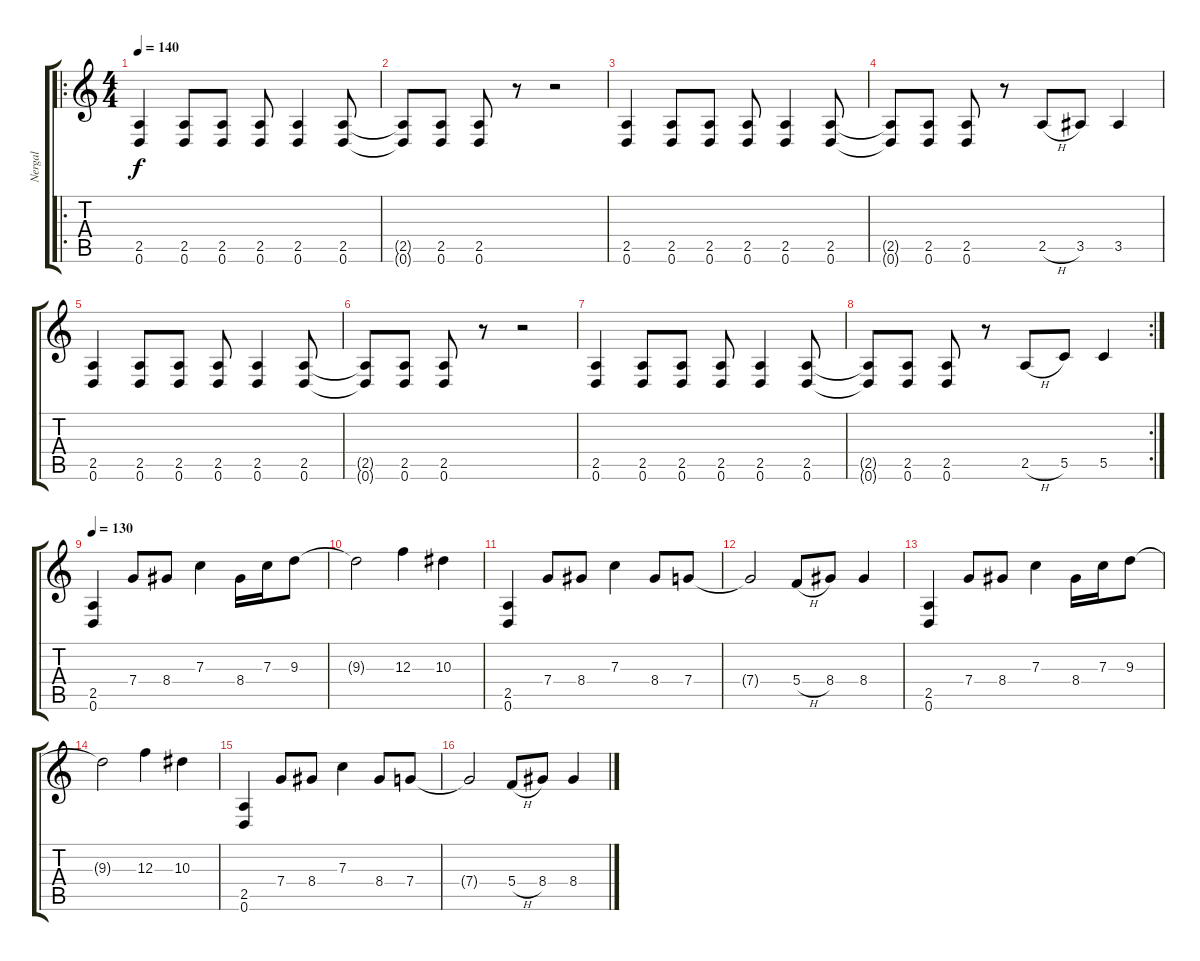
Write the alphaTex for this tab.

\track ("Nergal" "Nergal") {instrument distortionguitar}
\staff {score tabs}
\tuning (D4 A3 F3 C3 G2 D2) {hide}
\ro
\ts (4 4)
\tempo 140
\clef g2
\ks c
(2.5 0.6).4{dy f} (2.5 0.6).8 (2.5 0.6).8 (2.5 0.6).8 (2.5 0.6).4 (2.5 0.6).8 |
(2.5{t} 0.6{t}).8 (2.5 0.6).8 (2.5 0.6).8 r.8 r.2 |
(2.5 0.6).4 (2.5 0.6).8 (2.5 0.6).8 (2.5 0.6).8 (2.5 0.6).4 (2.5 0.6).8 |
(2.5{t} 0.6{t}).8 (2.5 0.6).8 (2.5 0.6).8 r.8 2.5{h}.8 3.5.8 3.5.4 |
(2.5 0.6).4 (2.5 0.6).8 (2.5 0.6).8 (2.5 0.6).8 (2.5 0.6).4 (2.5 0.6).8 |
(2.5{t} 0.6{t}).8 (2.5 0.6).8 (2.5 0.6).8 r.8 r.2 |
(2.5 0.6).4 (2.5 0.6).8 (2.5 0.6).8 (2.5 0.6).8 (2.5 0.6).4 (2.5 0.6).8 |
\rc 2
(2.5{t} 0.6{t}).8 (2.5 0.6).8 (2.5 0.6).8 r.8 2.5{h}.8 5.5.8 5.5.4 |
\tempo 130
(2.5 0.6).4 7.4.8 8.4.8 7.3.4 8.4.16 7.3.16 9.3.8 |
9.3{t}.2 12.3.4 10.3.4 |
(2.5 0.6).4 7.4.8 8.4.8 7.3.4 8.4.8 7.4.8 |
7.4{t}.2 5.4{h}.8 8.4.8 8.4.4 |
(2.5 0.6).4 7.4.8 8.4.8 7.3.4 8.4.16 7.3.16 9.3.8 |
9.3{t}.2 12.3.4 10.3.4 |
(2.5 0.6).4 7.4.8 8.4.8 7.3.4 8.4.8 7.4.8 |
7.4{t}.2 5.4{h}.8 8.4.8 8.4.4
